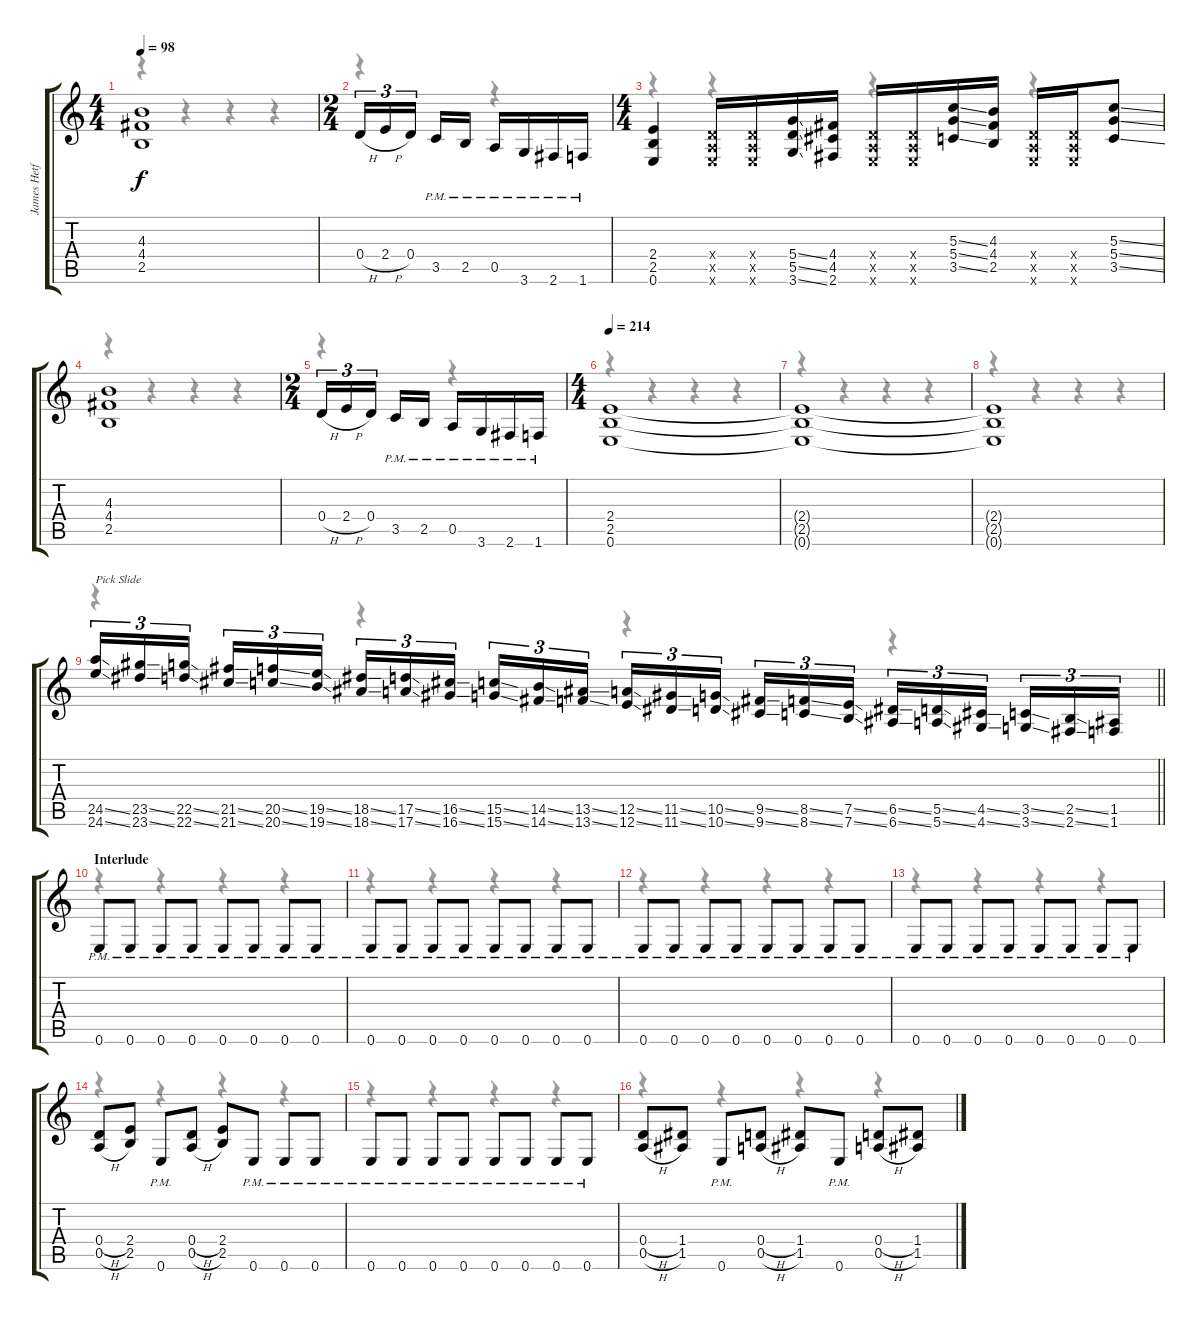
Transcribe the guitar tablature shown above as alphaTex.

\track ("James Hetfield" "James Hetf") {instrument distortionguitar}
\staff {score tabs}
\tuning (E4 B3 G3 D3 A2 E2) {hide}
\voice
\ts (4 4)
\tempo 98
\clef g2
\ks c
(4.3 4.4 2.5).1{dy f} |
\ts (2 4)
0.4{h}.16{tu (3 2)} 2.4{h}.16{tu (3 2)} 0.4.16{tu (3 2) beam splitsecondary} 3.5{pm}.16 2.5{pm}.16 0.5{pm}.16 3.6{pm}.16 2.6{pm}.16 1.6{pm}.16 |
\ts (4 4)
(2.4 2.5 0.6).4 (0.4{x} 0.5{x} 0.6{x}).16 (0.4{x} 0.5{x} 0.6{x}).16 (5.4{ss} 5.5{ss} 3.6{ss}).16 (4.4 4.5 2.6).16 (0.4{x} 0.5{x} 0.6{x}).16 (0.4{x} 0.5{x} 0.6{x}).16 (5.3{ss} 5.4{ss} 3.5{ss}).16 (4.3 4.4 2.5).16 (0.4{x} 0.5{x} 0.6{x}).16 (0.4{x} 0.5{x} 0.6{x}).16 (5.3{ss} 5.4{ss} 3.5{ss}).8 |
(4.3 4.4 2.5).1 |
\ts (2 4)
0.4{h}.16{tu (3 2)} 2.4{h}.16{tu (3 2)} 0.4.16{tu (3 2) beam splitsecondary} 3.5{pm}.16 2.5{pm}.16 0.5{pm}.16 3.6{pm}.16 2.6{pm}.16 1.6{pm}.16 |
\ts (4 4)
\tempo 214
(2.4 2.5 0.6).1 |
(2.4{t} 2.5{t} 0.6{t}).1 |
(2.4{t} 2.5{t} 0.6{t}).1 |
\barLineRight lightlight
(24.5{ss} 24.6{ss}).16{tu (3 2) txt "Pick Slide"} (23.5{ss} 23.6{ss}).16{tu (3 2)} (22.5{ss} 22.6{ss}).16{tu (3 2) beam splitsecondary} (21.5{ss} 21.6{ss}).16{tu (3 2)} (20.5{ss} 20.6{ss}).16{tu (3 2)} (19.5{ss} 19.6{ss}).16{tu (3 2)} (18.5{ss} 18.6{ss}).16{tu (3 2)} (17.5{ss} 17.6{ss}).16{tu (3 2)} (16.5{ss} 16.6{ss}).16{tu (3 2) beam splitsecondary} (15.5{ss} 15.6{ss}).16{tu (3 2)} (14.5{ss} 14.6{ss}).16{tu (3 2)} (13.5{ss} 13.6{ss}).16{tu (3 2)} (12.5{ss} 12.6{ss}).16{tu (3 2)} (11.5{ss} 11.6{ss}).16{tu (3 2)} (10.5{ss} 10.6{ss}).16{tu (3 2) beam splitsecondary} (9.5{ss} 9.6{ss}).16{tu (3 2)} (8.5{ss} 8.6{ss}).16{tu (3 2)} (7.5{ss} 7.6{ss}).16{tu (3 2)} (6.5{ss} 6.6{ss}).16{tu (3 2)} (5.5{ss} 5.6{ss}).16{tu (3 2)} (4.5{ss} 4.6{ss}).16{tu (3 2) beam splitsecondary} (3.5{ss} 3.6{ss}).16{tu (3 2)} (2.5{ss} 2.6{ss}).16{tu (3 2)} (1.5 1.6).16{tu (3 2)} |
\section ("" "Interlude")
0.6{pm}.8 0.6{pm}.8 0.6{pm}.8 0.6{pm}.8 0.6{pm}.8 0.6{pm}.8 0.6{pm}.8 0.6{pm}.8 |
0.6{pm}.8 0.6{pm}.8 0.6{pm}.8 0.6{pm}.8 0.6{pm}.8 0.6{pm}.8 0.6{pm}.8 0.6{pm}.8 |
0.6{pm}.8 0.6{pm}.8 0.6{pm}.8 0.6{pm}.8 0.6{pm}.8 0.6{pm}.8 0.6{pm}.8 0.6{pm}.8 |
0.6{pm}.8 0.6{pm}.8 0.6{pm}.8 0.6{pm}.8 0.6{pm}.8 0.6{pm}.8 0.6{pm}.8 0.6{pm}.8 |
(0.4{h} 0.5{h}).8 (2.4 2.5).8 0.6{pm}.8 (0.4{h} 0.5{h}).8 (2.4 2.5).8 0.6{pm}.8 0.6{pm}.8 0.6{pm}.8 |
0.6{pm}.8 0.6{pm}.8 0.6{pm}.8 0.6{pm}.8 0.6{pm}.8 0.6{pm}.8 0.6{pm}.8 0.6{pm}.8 |
(0.4{h} 0.5{h}).8 (1.4 1.5).8 0.6{pm}.8 (0.4{h} 0.5{h}).8 (1.4 1.5).8 0.6{pm}.8 (0.4{h} 0.5{h}).8 (1.4 1.5).8
\voice
\clef g2
\ottava regular
\simile none
\ks c
r.4{dy f} r.4 r.4 r.4 |
r.4 r.4 |
r.4 r.4 r.4 r.4 |
r.4 r.4 r.4 r.4 |
r.4 r.4 |
r.4 r.4 r.4 r.4 |
r.4 r.4 r.4 r.4 |
r.4 r.4 r.4 r.4 |
\barLineRight lightlight
r.4 r.4 r.4 r.4 |
r.4 r.4 r.4 r.4 |
r.4 r.4 r.4 r.4 |
r.4 r.4 r.4 r.4 |
r.4 r.4 r.4 r.4 |
r.4 r.4 r.4 r.4 |
r.4 r.4 r.4 r.4 |
r.4 r.4 r.4 r.4
